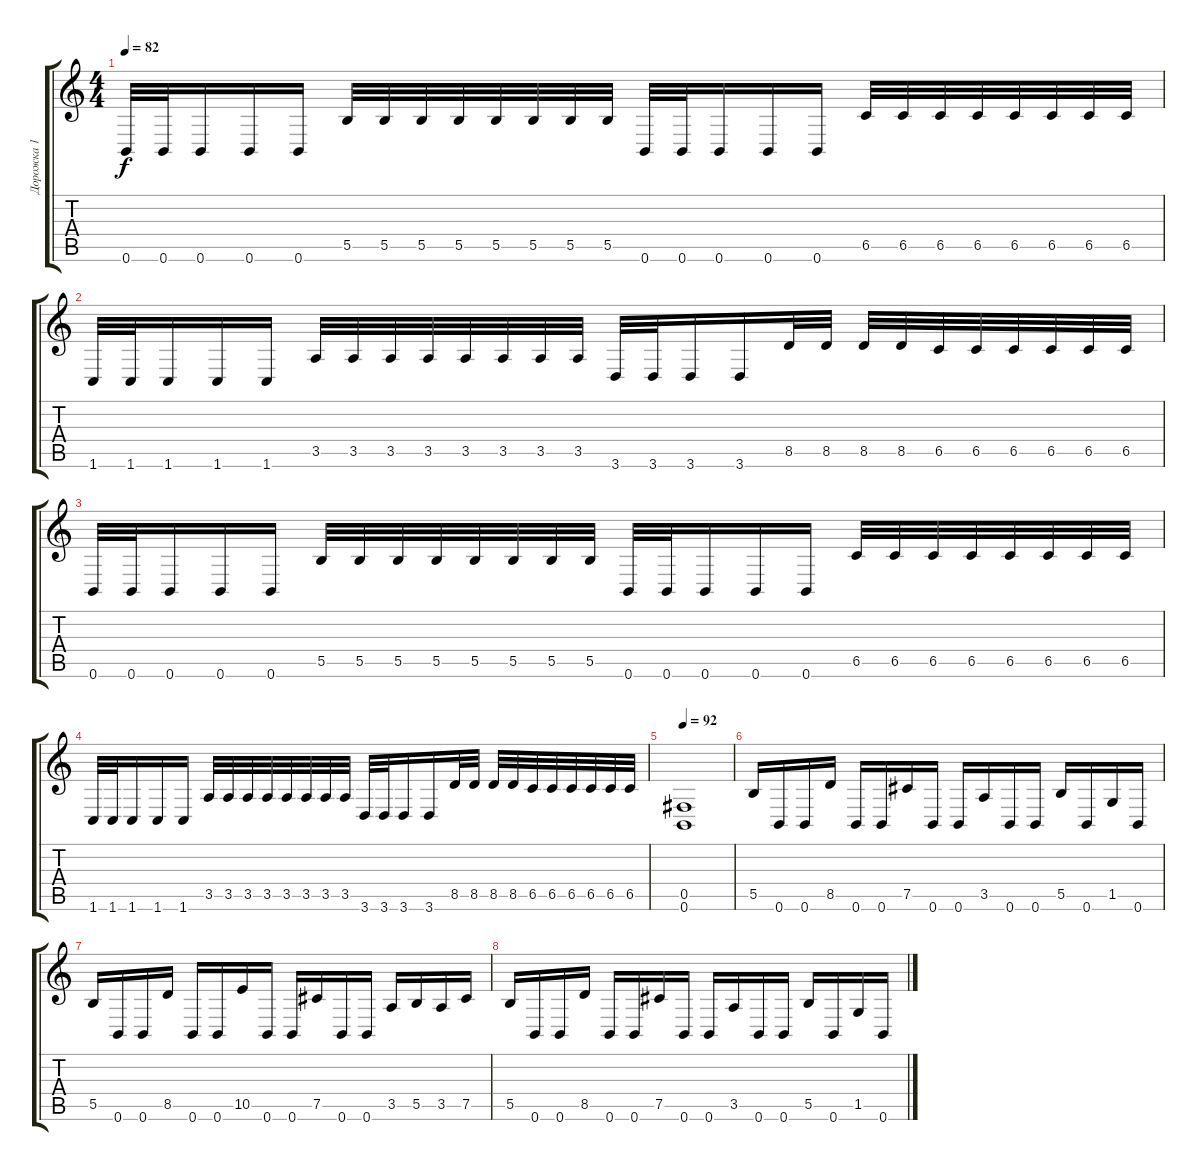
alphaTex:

\track ("Дорожка 1" "Дорожка 1") {instrument distortionguitar}
\staff {score tabs}
\tuning (Db4 Ab3 E3 B2 Gb2 B1) {hide}
\ts (4 4)
\tempo 82
\clef g2
\ks c
0.6.32{dy f} 0.6.32 0.6.16 0.6.16 0.6.16 5.5.32 5.5.32 5.5.32 5.5.32 5.5.32 5.5.32 5.5.32 5.5.32 0.6.32 0.6.32 0.6.16 0.6.16 0.6.16 6.5.32 6.5.32 6.5.32 6.5.32 6.5.32 6.5.32 6.5.32 6.5.32 |
1.6.32 1.6.32 1.6.16 1.6.16 1.6.16 3.5.32 3.5.32 3.5.32 3.5.32 3.5.32 3.5.32 3.5.32 3.5.32 3.6.32 3.6.32 3.6.16 3.6.16 8.5.32 8.5.32 8.5.32 8.5.32 6.5.32 6.5.32 6.5.32 6.5.32 6.5.32 6.5.32 |
0.6.32 0.6.32 0.6.16 0.6.16 0.6.16 5.5.32 5.5.32 5.5.32 5.5.32 5.5.32 5.5.32 5.5.32 5.5.32 0.6.32 0.6.32 0.6.16 0.6.16 0.6.16 6.5.32 6.5.32 6.5.32 6.5.32 6.5.32 6.5.32 6.5.32 6.5.32 |
1.6.32 1.6.32 1.6.16 1.6.16 1.6.16 3.5.32 3.5.32 3.5.32 3.5.32 3.5.32 3.5.32 3.5.32 3.5.32 3.6.32 3.6.32 3.6.16 3.6.16 8.5.32 8.5.32 8.5.32 8.5.32 6.5.32 6.5.32 6.5.32 6.5.32 6.5.32 6.5.32 |
\tempo 92
(0.5 0.6).1 |
5.5.16 0.6.16 0.6.16 8.5.16 0.6.16 0.6.16 7.5.16 0.6.16 0.6.16 3.5.16 0.6.16 0.6.16 5.5.16 0.6.16 1.5.16 0.6.16 |
5.5.16 0.6.16 0.6.16 8.5.16 0.6.16 0.6.16 10.5.16 0.6.16 0.6.16 7.5.16 0.6.16 0.6.16 3.5.16 5.5.16 3.5.16 7.5.16 |
5.5.16 0.6.16 0.6.16 8.5.16 0.6.16 0.6.16 7.5.16 0.6.16 0.6.16 3.5.16 0.6.16 0.6.16 5.5.16 0.6.16 1.5.16 0.6.16
